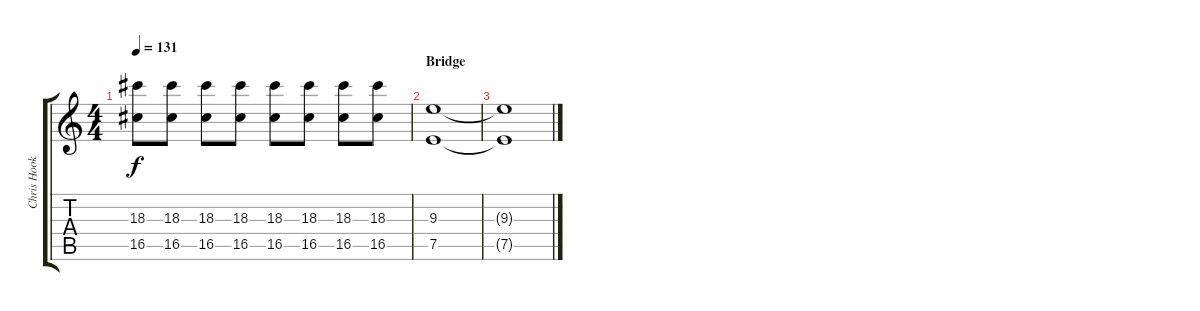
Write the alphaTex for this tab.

\track ("Chris Hook 2" "Chris Hook") {instrument distortionguitar}
\staff {score tabs}
\tuning (E4 B3 G3 D3 A2 E2) {hide}
\ts (4 4)
\tempo 131
\clef g2
\ks c
(18.3 16.5).8{dy f} (18.3 16.5).8 (18.3 16.5).8 (18.3 16.5).8 (18.3 16.5).8 (18.3 16.5).8 (18.3 16.5).8 (18.3 16.5).8 |
\section ("" "Bridge")
(9.3 7.5).1{volume 0} |
(9.3{t} 7.5{t}).1
